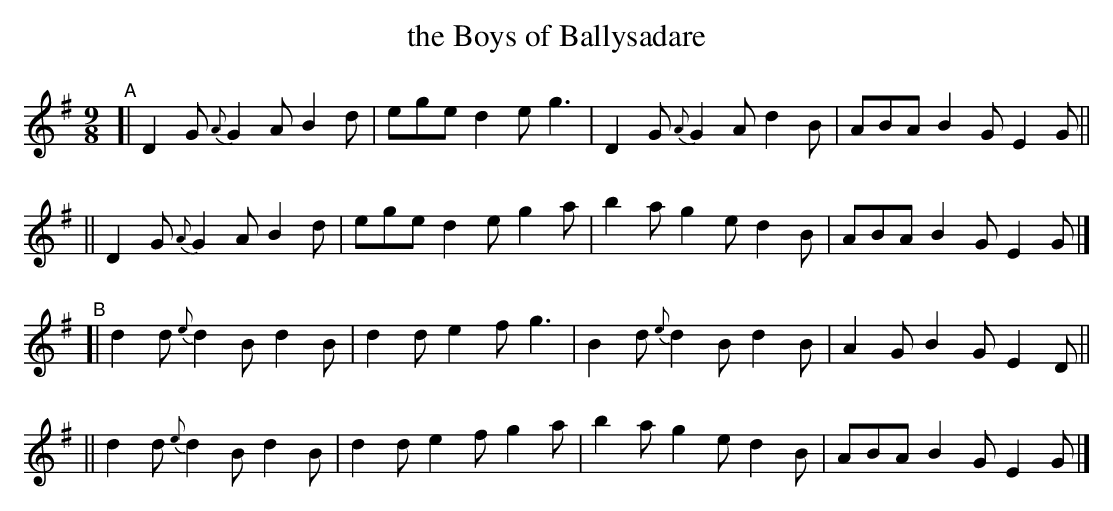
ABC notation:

X:1
T: the Boys of Ballysadare
M: 9/8
L: 1/8
K: G
"^A"\
[| D2G {A}G2A B2d | ege d2e g3  | D2G {A}G2A d2B | ABA B2G E2G ||
|| D2G {A}G2A B2d | ege d2e g2a | b2a    g2e d2B | ABA B2G E2G |]
"^B"\
[| d2d {e}d2B d2B | d2d e2f g3  | B2d {e}d2B d2B | A2G B2G E2D ||
|| d2d {e}d2B d2B | d2d e2f g2a | b2a    g2e d2B | ABA B2G E2G |]
